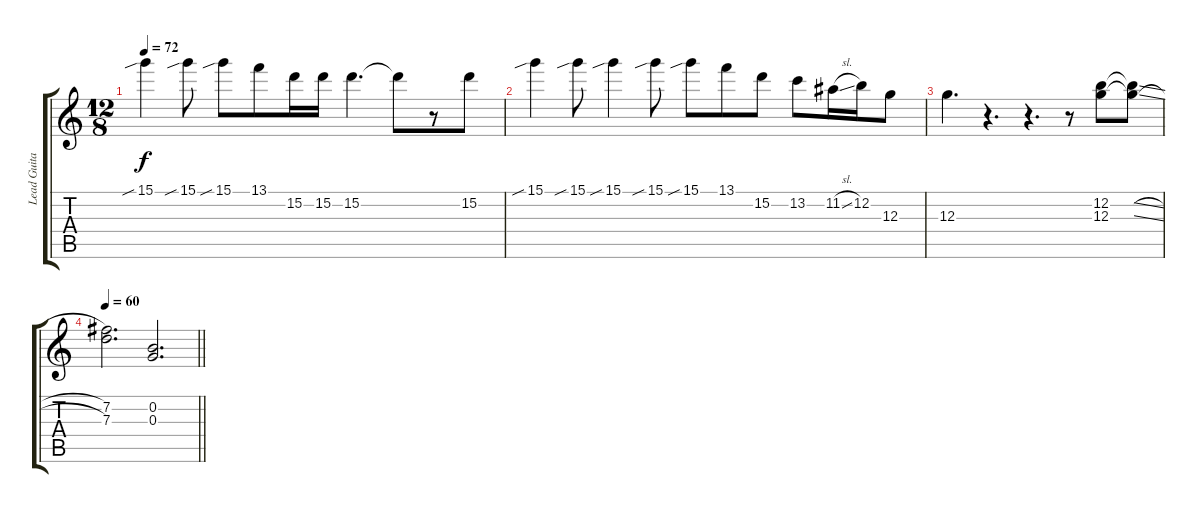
\track ("Lead Guitar" "Lead Guita") {instrument overdrivenguitar}
\staff {score tabs}
\tuning (E4 B3 G3 D3 A2 E2) {hide}
\ts (12 8)
\tempo 72
\clef g2
\ks c
15.1{sib}.4{dy f} 15.1{sib}.8 15.1{sib}.8 13.1.8 15.2.16 15.2.16 15.2.4{d} 15.2{t}.8 r.8 15.2.8 |
15.1{sib}.4 15.1{sib}.8 15.1{sib}.4 15.1{sib}.8 15.1{sib}.8 13.1.8 15.2.8 13.2.8 11.2{sl}.16 12.2.16 12.3.8 |
12.3.4{d} r.4{d} r.4{d} r.8 (12.2 12.3).8 (12.2{sl t} 12.3{sl t}).8 |
\tempo 60
\barLineRight lightlight
(7.2 7.3).2{d} (0.2 0.3).2{d}
